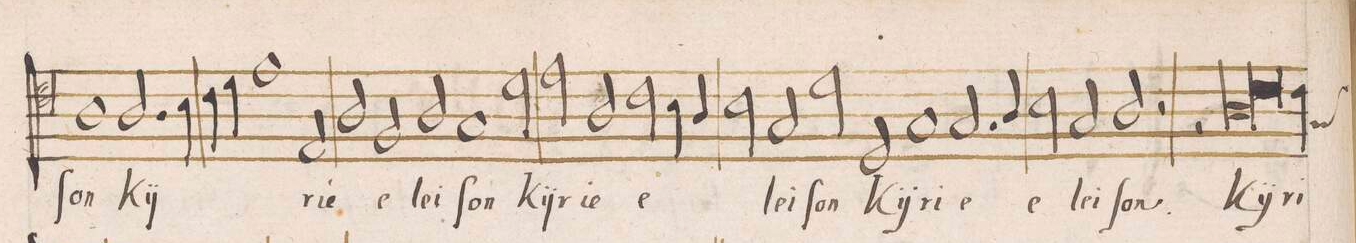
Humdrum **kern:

**kern	**text
*I"TENOR	*
*clefC4	*
*k[]	*
*met(C|)	*
*M2/1	*
1A	-ſon.
=76-	=76-
2.A/	Kÿ-
4B\	.
4c\	.
4d\	.
1e\	.
=77-	=77-
2E/	-ri-
2A/	e
2F/	e-
=78-	=78-
2A/	-lei-
1G	-ſon
2d\	Kÿ-
=79	=79
2e\	-ri-
2A/	-e
2c\	e-
4B\	.
4A/	.
=80	=80
2B\	.
2G/	-lei-
2d\	-ſon
2D/	Kÿ-
=81-	=81-
1G	-ri-
2.G/	-e
4A/	.
=82	=82
2B\	e-
2G/	-lei-
2A/	-ſon.
2r	.
=83	=83
2r	.
*lig	*
*col	*
1A	Ky-
2.c\	.
*Xlig	*
*Xcol	*
=84-	=84-
4c\	-ri-
*custos:G	*
*-	*-
